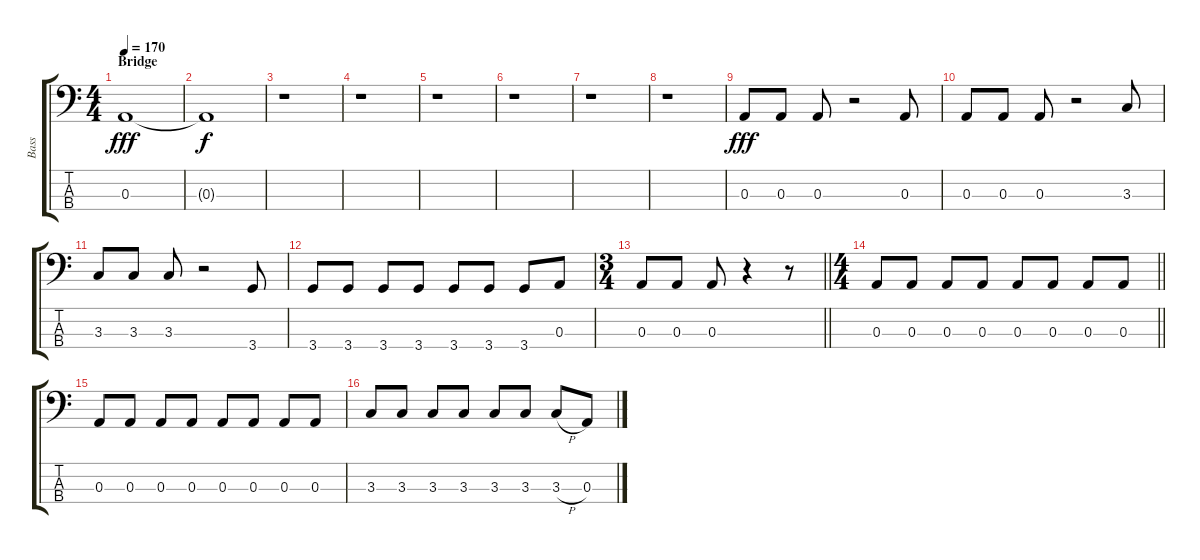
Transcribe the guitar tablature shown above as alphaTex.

\track ("Bass" "Bass") {instrument electricbasspick}
\staff {score tabs}
\tuning (G2 D2 A1 E1) {hide}
\ts (4 4)
\section ("" "Bridge")
\tempo 170
\clef f4
\ks c
0.3.1{dy fff} |
0.3{t}.1{dy f} |
r.1 |
r.1 |
r.1 |
r.1 |
r.1 |
r.1 |
0.3.8{dy fff} 0.3.8 0.3.8 r.2 0.3.8 |
0.3.8 0.3.8 0.3.8 r.2 3.3.8 |
3.3.8 3.3.8 3.3.8 r.2 3.4.8 |
3.4.8 3.4.8 3.4.8 3.4.8 3.4.8 3.4.8 3.4.8 0.3.8 |
\ts (3 4)
\barLineRight lightlight
0.3.8 0.3.8 0.3.8 r.4 r.8 |
\ts (4 4)
\barLineRight lightlight
0.3.8 0.3.8 0.3.8 0.3.8 0.3.8 0.3.8 0.3.8 0.3.8 |
0.3.8 0.3.8 0.3.8 0.3.8 0.3.8 0.3.8 0.3.8 0.3.8 |
3.3.8 3.3.8 3.3.8 3.3.8 3.3.8 3.3.8 3.3{h}.8 0.3.8
